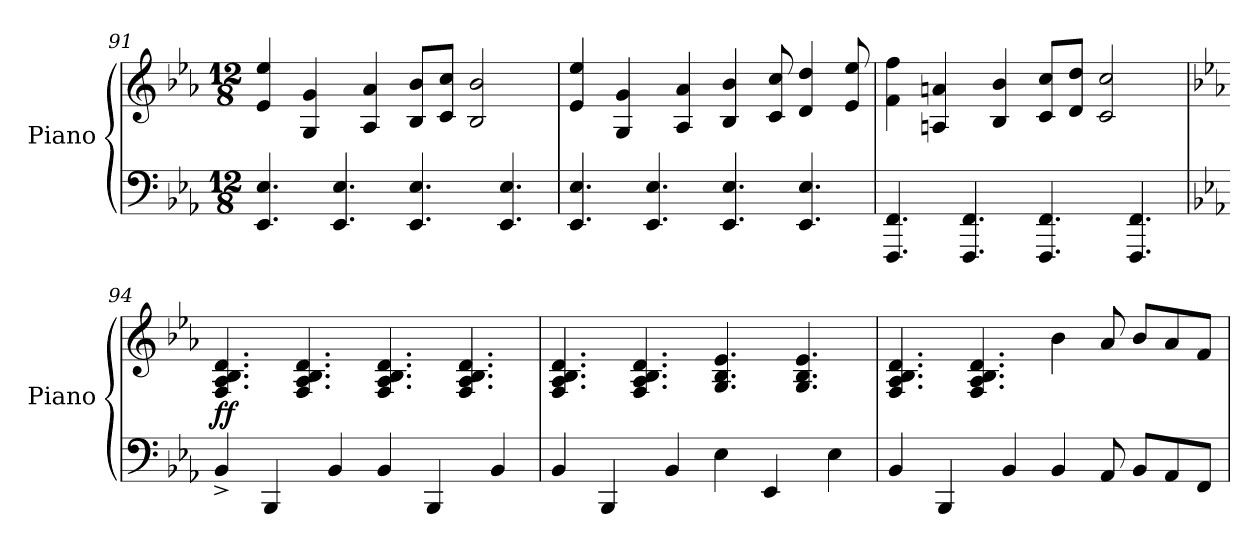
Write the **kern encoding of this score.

**kern	**kern	**dynam
*part1	*part1	*part1
*staff2	*staff1	*staff1/2
*I"Piano	*	*
*I'Piano	*	*
*clefF4	*clefG2	*
*k[b-e-a-]	*k[b-e-a-]	*
*M12/8	*M12/8	*
=91	=91	=91
4.EE-/ 4.E-/	4e-/ 4ee-/	.
.	4G/ 4g/	.
4.EE-/ 4.E-/	.	.
.	4A-/ 4a-/	.
4.EE-/ 4.E-/	8B-/ 8b-/L	.
.	8c/ 8cc/J	.
.	2B-/ 2b-/	.
4.EE-/ 4.E-/	.	.
=92	=92	=92
4.EE-/ 4.E-/	4e-/ 4ee-/	.
.	4G/ 4g/	.
4.EE-/ 4.E-/	.	.
.	4A-/ 4a-/	.
4.EE-/ 4.E-/	4B-/ 4b-/	.
.	8c/ 8cc/	.
4.EE-/ 4.E-/	4d/ 4dd/	.
.	8e-/ 8ee-/	.
=93	=93	=93
4.FFF/ 4.FF/	4f\ 4ff\	.
.	4An/ 4an/	.
4.FFF/ 4.FF/	.	.
.	4B-/ 4b-/	.
4.FFF/ 4.FF/	8c/ 8cc/L	.
.	8d/ 8dd/J	.
.	2c/ 2cc/	.
4.FFF/ 4.FF/	.	.
!!LO:PB:g=z
=94	=94	=94
*k[b-e-a-]	*k[b-e-a-]	*
!	!	!LO:DY:a=2
4BB-^</	4.F/ 4.A-/ 4.B-/ 4.d/	ff
4BBB-/	.	.
.	4.F/ 4.A-/ 4.B-/ 4.d/	.
4BB-/	.	.
4BB-/	4.F/ 4.A-/ 4.B-/ 4.d/	.
4BBB-/	.	.
.	4.F/ 4.A-/ 4.B-/ 4.d/	.
4BB-/	.	.
=95	=95	=95
4BB-/	4.F/ 4.A-/ 4.B-/ 4.d/	.
4BBB-/	.	.
.	4.F/ 4.A-/ 4.B-/ 4.d/	.
4BB-/	.	.
4E-\	4.G/ 4.B-/ 4.e-/	.
4EE-/	.	.
.	4.G/ 4.B-/ 4.e-/	.
4E-\	.	.
=96	=96	=96
4BB-/	4.F/ 4.A-/ 4.B-/ 4.d/	.
4BBB-/	.	.
.	4.F/ 4.A-/ 4.B-/ 4.d/	.
4BB-/	.	.
4BB-/	4b-\	.
8AA-/	8a-/	.
8BB-/L	8b-/L	.
8AA-/	8a-/	.
8FF/J	8f/J	.
=	=	=
*-	*-	*-
